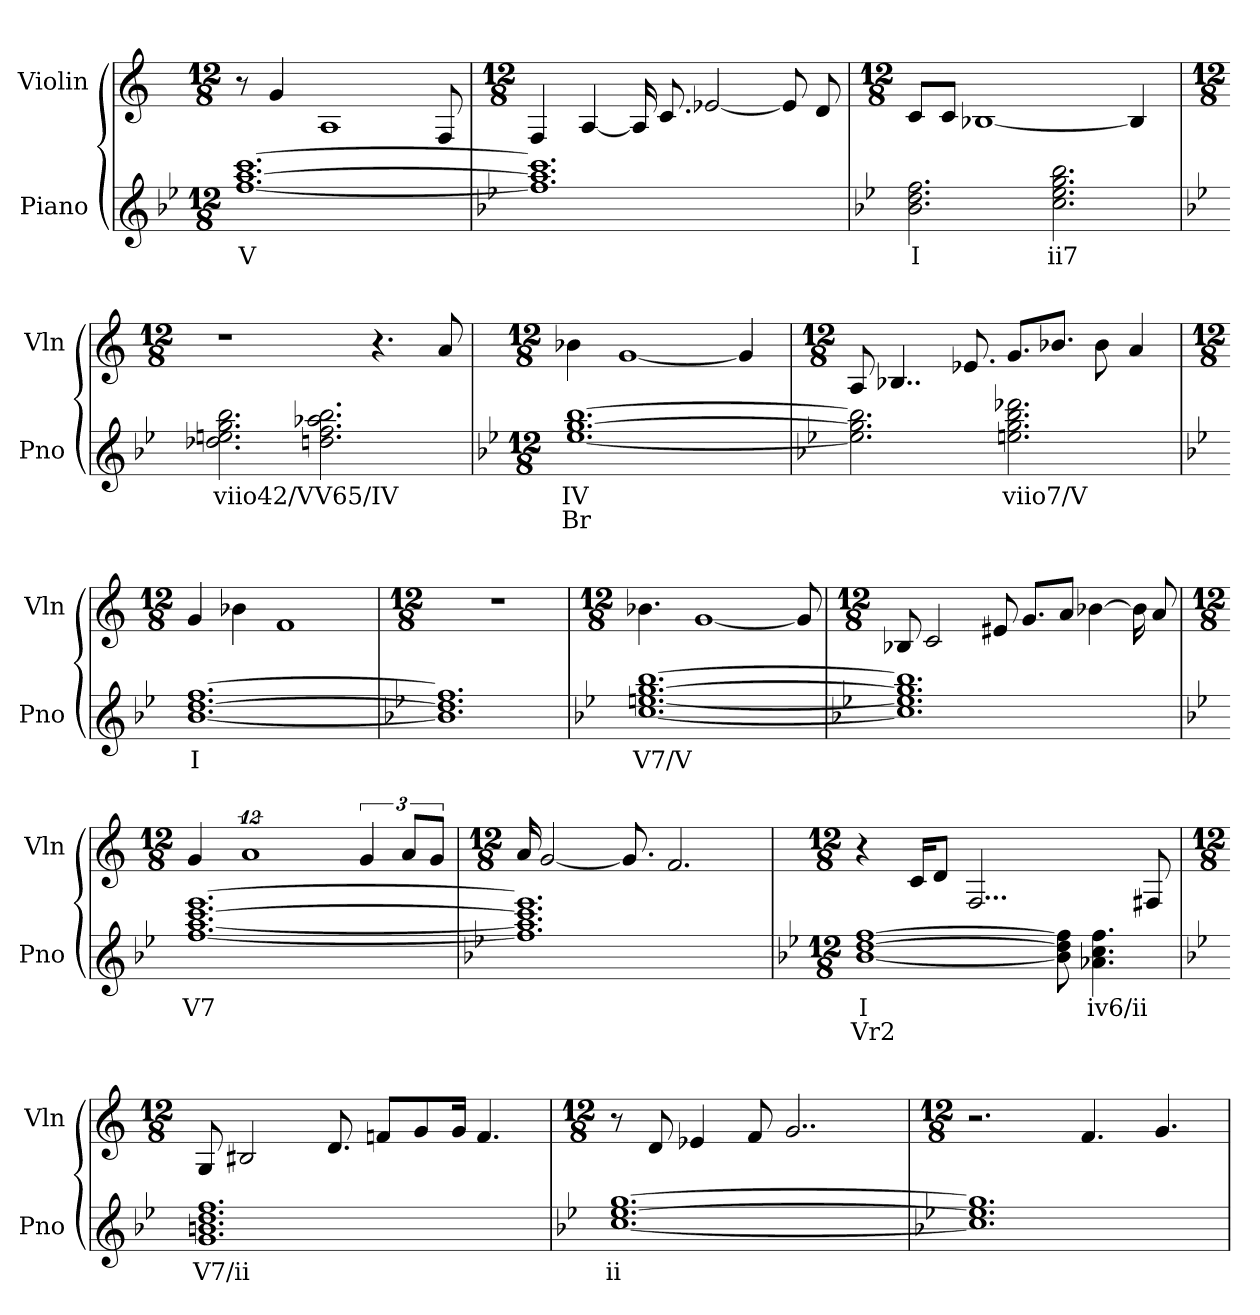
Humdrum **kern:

**kern	**text	**text	**kern
*part2	*part2	*part2	*part1
*staff2	*staff2	*staff2	*staff1
*I"Piano	*	*	*I"Violin
*I'Pno	*	*	*I'Vln
*k[b-e-]	*	*	*
*B-:	*	*	*
*M12/8	*	*	*M12/8
=	=	=	=
[1.ff [1.aa [1.ccc	V	.	8r
.	.	.	4g
.	.	.	1A
.	.	.	8F
=	=	=	=
*k[b-e-]	*	*	*
*B-:	*	*	*
*	*	*	*M12/8
1.ff] 1.aa] 1.ccc]	.	.	4F
.	.	.	[4A
.	.	.	16A]
.	.	.	8.c
.	.	.	[2e-X
.	.	.	8e-]
.	.	.	8d
=	=	=	=
*k[b-e-]	*	*	*
*B-:	*	*	*
*	*	*	*M12/8
2.b- 2.dd 2.ff	I	.	8cL
.	.	.	8cJ
.	.	.	[1B-X
2.cc 2.ee- 2.gg 2.bb-	ii7	.	.
.	.	.	4B-]
=	=	=	=
*k[b-e-]	*	*	*
*B-:	*	*	*
*	*	*	*M12/8
2.dd-X 2.een 2.gg 2.bb-	viio42/V	.	1r
2.ddn 2.ff 2.aa-X 2.bb-	V65/IV	.	.
.	.	.	4.r
.	.	.	8a
=	=	=	=
*k[b-e-]	*	*	*
*B-:	*	*	*
*M12/8	*	*	*M12/8
[1.ee- [1.gg [1.bb-	IV	Br	4b-X
.	.	.	[1g
.	.	.	4g]
=	=	=	=
*k[b-e-]	*	*	*
*B-:	*	*	*
*	*	*	*M12/8
2.ee-] 2.gg] 2.bb-]	.	.	8A
.	.	.	4..B-X
.	.	.	8.e-X
2.een 2.gg 2.bb- 2.ddd-X	viio7/V	.	8.gL
.	.	.	8.b-XJ
.	.	.	8b-
.	.	.	4a
=	=	=	=
*k[b-e-]	*	*	*
*B-:	*	*	*
*	*	*	*M12/8
[1.b- [1.dd [1.ff	I	.	4g
.	.	.	4b-X
.	.	.	1f
=	=	=	=
*k[b-e-]	*	*	*
*B-:	*	*	*
*	*	*	*M12/8
1.b-] 1.dd] 1.ff]	.	.	1.r
=	=	=	=
*k[b-e-]	*	*	*
*B-:	*	*	*
*	*	*	*M12/8
[1.cc [1.een [1.gg [1.bb-	V7/V	.	4.b-X
.	.	.	[1g
.	.	.	8g]
=	=	=	=
*k[b-e-]	*	*	*
*B-:	*	*	*
*	*	*	*M12/8
1.cc] 1.een] 1.gg] 1.bb-]	.	.	8B-X
.	.	.	2c
.	.	.	8e#X
.	.	.	8.gL
.	.	.	8aJ
.	.	.	[4b-X
.	.	.	16b-]
.	.	.	8a
=	=	=	=
*k[b-e-]	*	*	*
*B-:	*	*	*
*	*	*	*M12/8
[1.ff [1.aa [1.ccc [1.eee-	V7	.	4g
.	.	.	12%11a
.	.	.	6g
.	.	.	12aL
.	.	.	12gJ
=	=	=	=
*k[b-e-]	*	*	*
*B-:	*	*	*
*	*	*	*M12/8
1.ff] 1.aa] 1.ccc] 1.eee-]	.	.	16a
.	.	.	[2g
.	.	.	8.g]
.	.	.	2.f
=	=	=	=
*k[b-e-]	*	*	*
*B-:	*	*	*
*M12/8	*	*	*M12/8
[1b- [1dd [1ff	I	Vr2	4r
.	.	.	16cKL
.	.	.	8dJ
.	.	.	2...F
8b-] 8dd] 8ff]	.	.	.
4.a-X 4.cc 4.ff	iv6/ii	.	.
.	.	.	8F#X
=	=	=	=
*k[b-e-]	*	*	*
*B-:	*	*	*
*	*	*	*M12/8
1.g 1.bn 1.dd 1.ff	V7/ii	.	8G
.	.	.	2B#X
.	.	.	8.d
.	.	.	8fnL
.	.	.	8g
.	.	.	16gJk
.	.	.	4.f
=	=	=	=
*k[b-e-]	*	*	*
*B-:	*	*	*
*	*	*	*M12/8
[1.cc [1.ee- [1.gg	ii	.	8r
.	.	.	8d
.	.	.	4e-X
.	.	.	8f
.	.	.	2..g
=	=	=	=
*k[b-e-]	*	*	*
*B-:	*	*	*
*	*	*	*M12/8
1.cc] 1.ee-] 1.gg]	.	.	2.r
.	.	.	4.f
.	.	.	4.g
=	=	=	=
*-	*-	*-	*-
